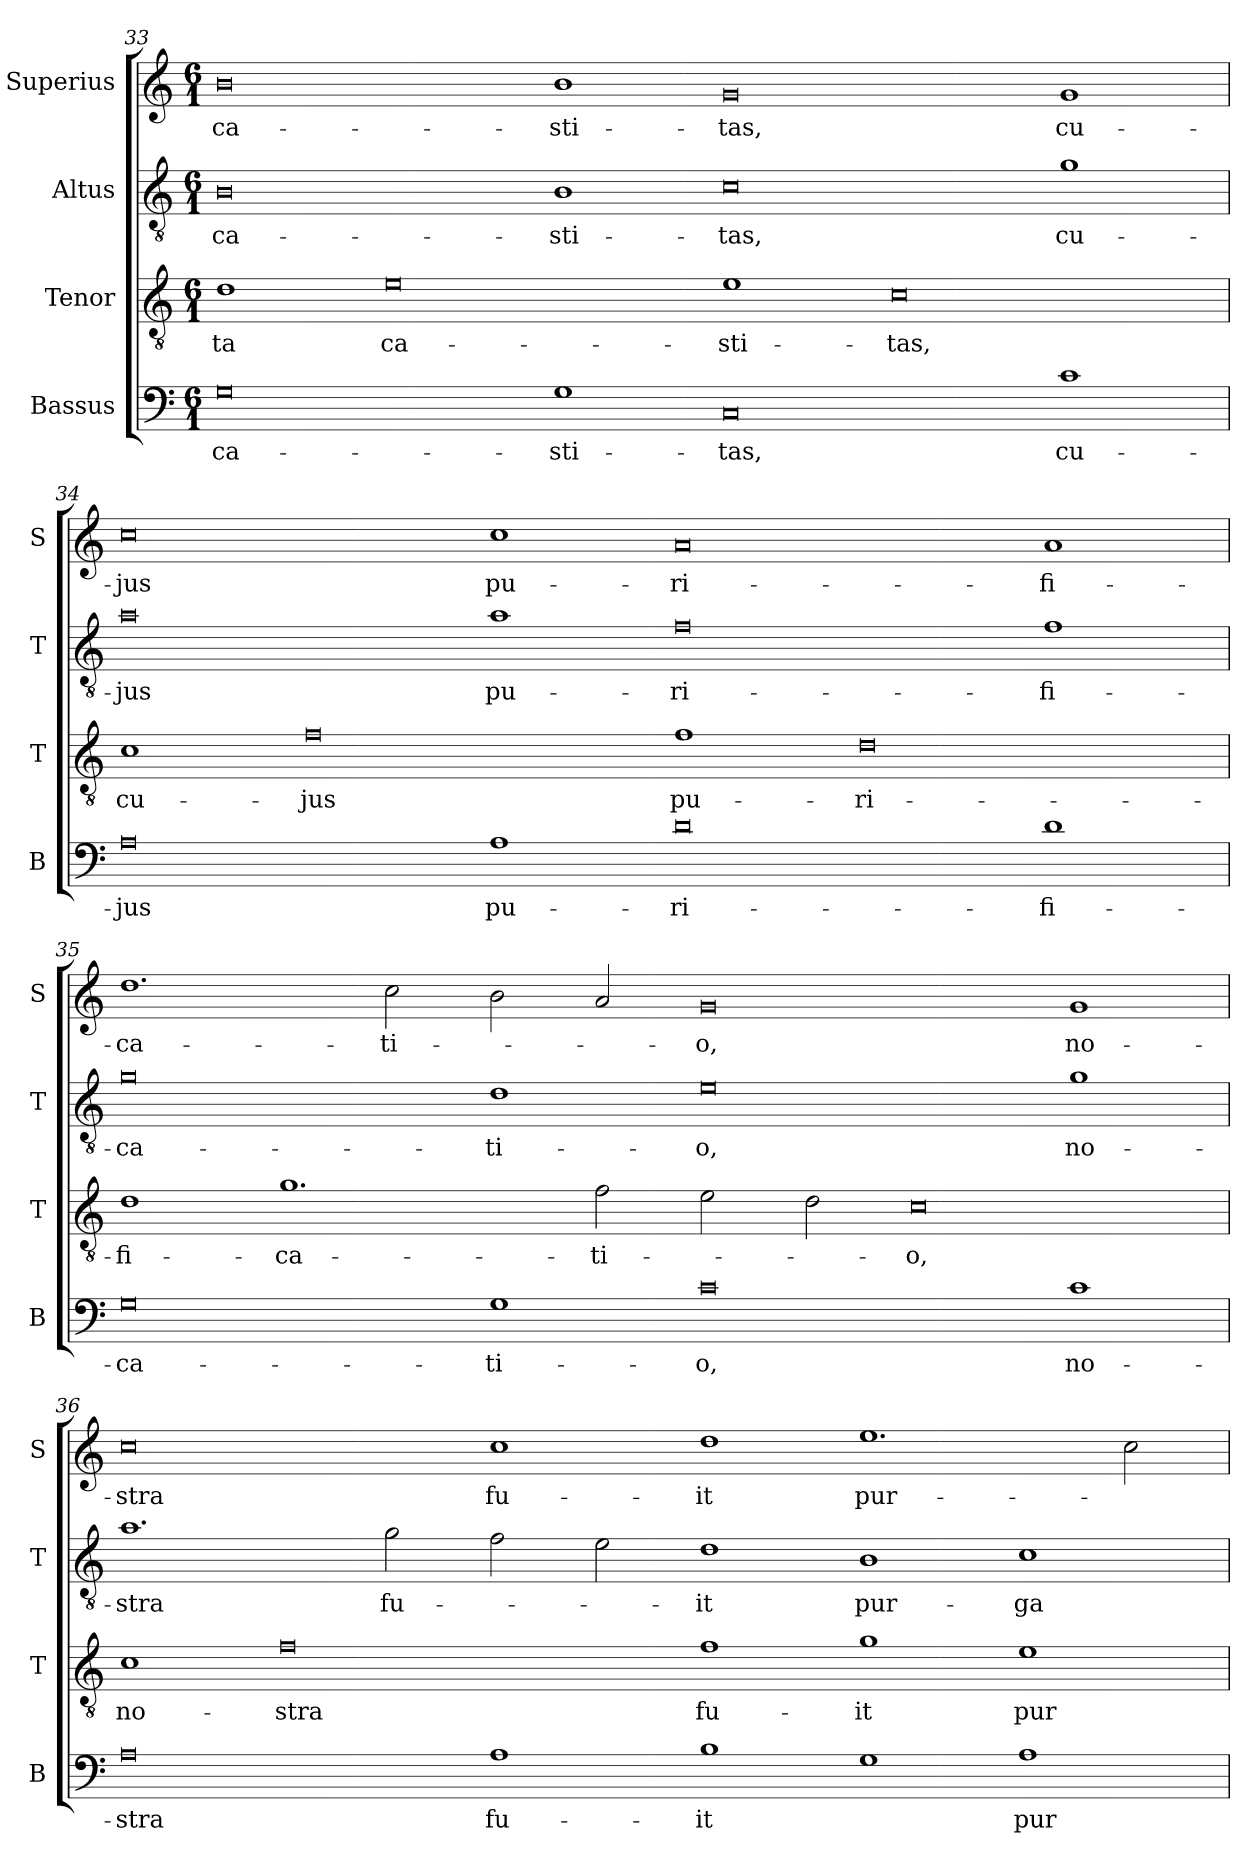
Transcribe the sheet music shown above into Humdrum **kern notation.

**kern	**text	**kern	**text	**kern	**text	**kern	**text
*part4	*part4	*part3	*part3	*part2	*part2	*part1	*part1
*staff4	*staff4	*staff3	*staff3	*staff2	*staff2	*staff1	*staff1
*I"Bassus	*	*I"Tenor	*	*I"Altus	*	*I"Superius	*
*I'B	*	*I'T	*	*I'T	*	*I'S	*
*clefF4	*	*clefGv2	*	*clefGv2	*	*clefG2	*
*	*	*ITrd7c12	*	*ITrd7c12	*	*	*
*k[]	*	*k[]	*	*k[]	*	*k[]	*
*C:	*	*C:	*	*C:	*	*C:	*
*M6/1	*	*M6/1	*	*M6/1	*	*M6/1	*
=33	=33	=33	=33	=33	=33	=33	=33
!	!LO:LY:b	!	!LO:LY:b	!	!LO:LY:b	!	!LO:LY:b
0G	ca-	1D	-ta	0BB	ca-	0b	ca-
!	!	!	!LO:LY:b	!	!	!	!
.	.	0E	ca-	.	.	.	.
!	!LO:LY:b	!	!	!	!LO:LY:b	!	!LO:LY:b
1G	-sti-	.	.	1BB	-sti-	1b	-sti-
!	!LO:LY:b	!	!LO:LY:b	!	!LO:LY:b	!	!LO:LY:b
0C	-tas,	1E	-sti-	0C	-tas,	0g	-tas,
!	!	!	!LO:LY:b	!	!	!	!
.	.	0C	-tas,	.	.	.	.
!	!LO:LY:b	!	!	!	!LO:LY:b	!	!LO:LY:b
1c	cu-	.	.	1G	cu-	1g	cu-
!!LO:LB:g=z
=34	=34	=34	=34	=34	=34	=34	=34
!	!LO:LY:b	!	!LO:LY:b	!	!LO:LY:b	!	!LO:LY:b
0A	-jus	1C	cu-	0A	-jus	0cc	-jus
!	!	!	!LO:LY:b	!	!	!	!
.	.	0F	-jus	.	.	.	.
!	!LO:LY:b	!	!	!	!LO:LY:b	!	!LO:LY:b
1A	pu-	.	.	1A	pu-	1cc	pu-
!	!LO:LY:b	!	!LO:LY:b	!	!LO:LY:b	!	!LO:LY:b
0d	-ri-	1F	pu-	0F	-ri-	0a	-ri-
!	!	!	!LO:LY:b	!	!	!	!
.	.	0D	-ri-	.	.	.	.
!	!LO:LY:b	!	!	!	!LO:LY:b	!	!LO:LY:b
1d	-fi-	.	.	1F	-fi-	1a	-fi-
=35	=35	=35	=35	=35	=35	=35	=35
!	!LO:LY:b	!	!LO:LY:b	!	!LO:LY:b	!	!LO:LY:b
0G	-ca-	1D	-fi-	0G	-ca-	1.dd	-ca-
!	!	!	!LO:LY:b	!	!	!	!
.	.	1.G	-ca-	.	.	.	.
!	!	!	!	!	!	!	!LO:LY:b
.	.	.	.	.	.	2cc\	-ti-
!	!LO:LY:b	!	!	!	!LO:LY:b	!	!
1G	-ti-	.	.	1D	-ti-	2b\	.
!	!	!	!LO:LY:b	!	!	!	!
.	.	2F\	-ti-	.	.	2a/	.
!	!LO:LY:b	!	!	!	!LO:LY:b	!	!LO:LY:b
0c	-o,	2E\	.	0E	-o,	0g	-o,
.	.	2D\	.	.	.	.	.
!	!	!	!LO:LY:b	!	!	!	!
.	.	0C	-o,	.	.	.	.
!	!LO:LY:b	!	!	!	!LO:LY:b	!	!LO:LY:b
1c	no-	.	.	1G	no-	1g	no-
=36	=36	=36	=36	=36	=36	=36	=36
!	!LO:LY:b	!	!LO:LY:b	!	!LO:LY:b	!	!LO:LY:b
0A	-stra	1C	no-	1.A	-stra	0cc	-stra
!	!	!	!LO:LY:b	!	!	!	!
.	.	0F	-stra	.	.	.	.
!	!	!	!	!	!LO:LY:b	!	!
.	.	.	.	2G\	fu-	.	.
!	!LO:LY:b	!	!	!	!	!	!LO:LY:b
1A	fu-	.	.	2F\	.	1cc	fu-
.	.	.	.	2E\	.	.	.
!	!LO:LY:b	!	!LO:LY:b	!	!LO:LY:b	!	!LO:LY:b
1B	-it	1F	fu-	1D	-it	1dd	-it
!	!	!	!LO:LY:b	!	!LO:LY:b	!	!LO:LY:b
1G	.	1G	-it	1BB	pur-	1.ee	pur-
!	!LO:LY:b	!	!LO:LY:b	!	!LO:LY:b	!	!
1A	pur-	1E	pur-	1C	-ga-	.	.
.	.	.	.	.	.	2cc\	.
=	=	=	=	=	=	=	=
*-	*-	*-	*-	*-	*-	*-	*-
